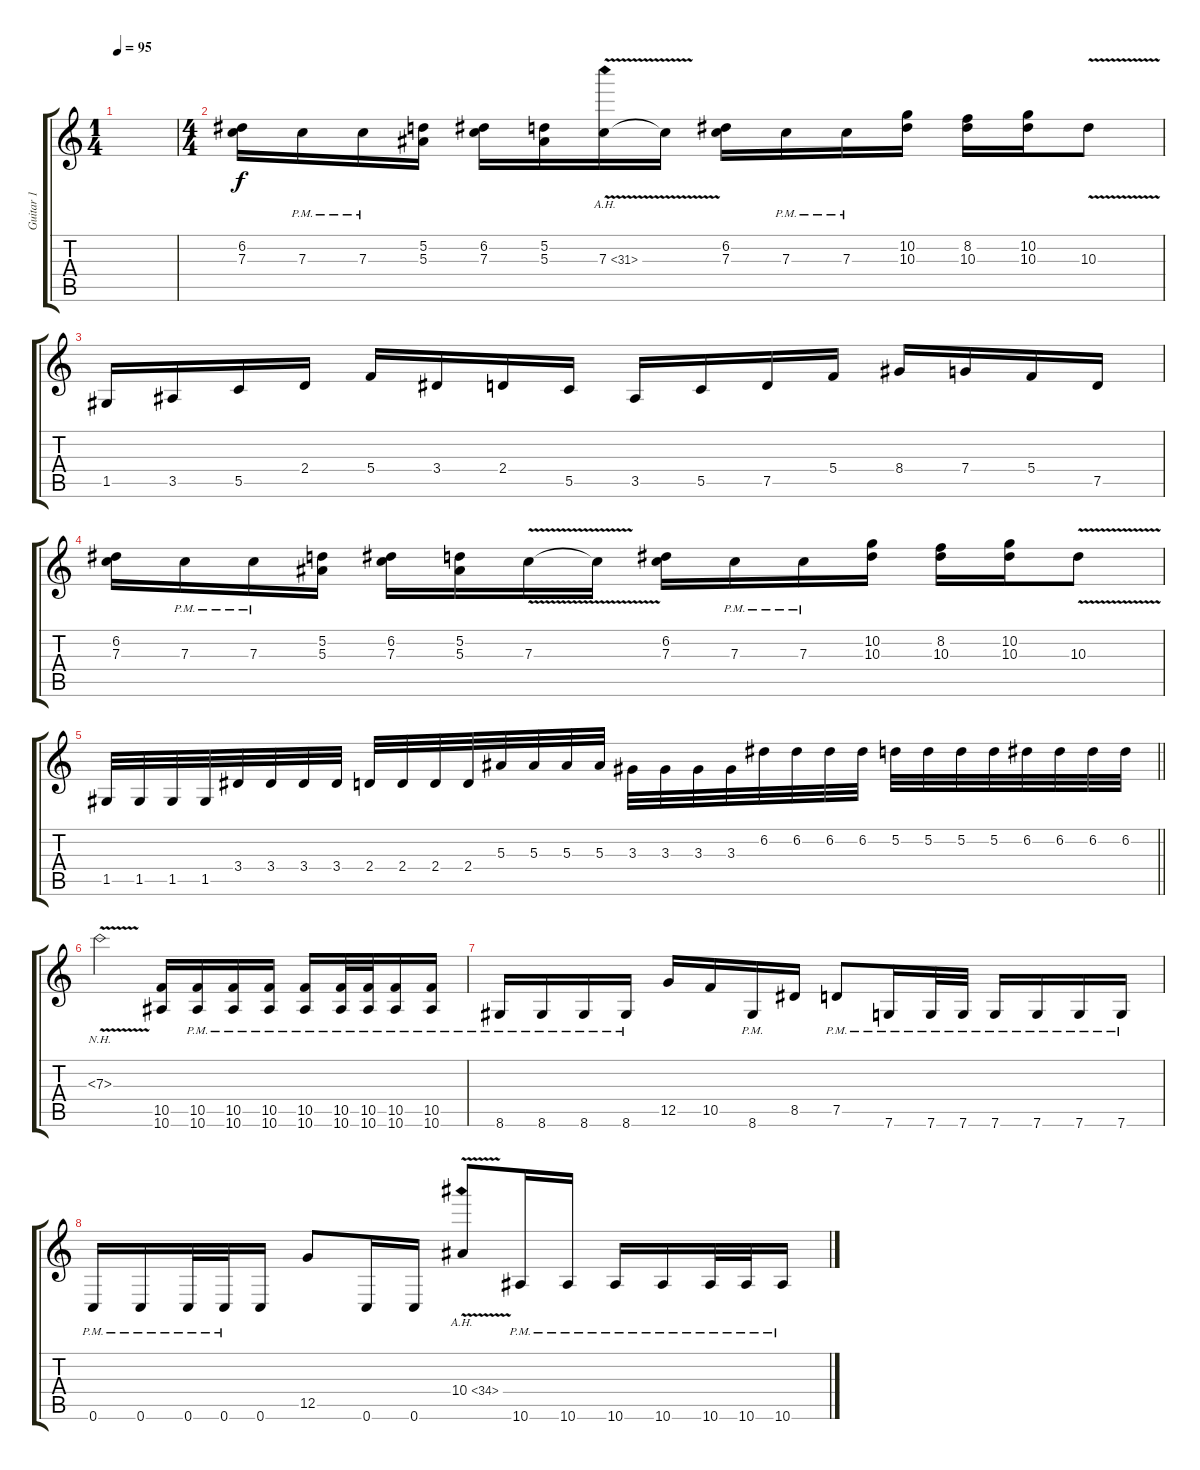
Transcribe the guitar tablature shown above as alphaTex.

\track ("Guitar 1" "Guitar 1") {instrument distortionguitar}
\staff {score tabs}
\tuning (D4 A3 F3 C3 G2 C2) {hide}
\ts (1 4)
\tempo 95
\clef g2
\ks c
|
\ts (4 4)
(6.2 7.3).16 7.3{pm}.16 7.3{pm}.16 (5.2 5.3).16 (6.2 7.3).16 (5.2 5.3).16 7.3{ah 24 v}.16 7.3{t}.16 (6.2 7.3).16 7.3{pm}.16 7.3{pm}.16 (10.2 10.3).16 (8.2 10.3).16 (10.2 10.3).16 10.3{v}.8 |
1.5.16 3.5.16 5.5.16 2.4.16 5.4.16 3.4.16 2.4.16 5.5.16 3.5.16 5.5.16 7.5.16 5.4.16 8.4.16 7.4.16 5.4.16 7.5.16 |
(6.2 7.3).16 7.3{pm}.16 7.3{pm}.16 (5.2 5.3).16 (6.2 7.3).16 (5.2 5.3).16 7.3{v}.16 7.3{t}.16 (6.2 7.3).16 7.3{pm}.16 7.3{pm}.16 (10.2 10.3).16 (8.2 10.3).16 (10.2 10.3).16 10.3{v}.8 |
\barLineRight lightlight
1.5.32 1.5.32 1.5.32 1.5.32 3.4.32 3.4.32 3.4.32 3.4.32 2.4.32 2.4.32 2.4.32 2.4.32 5.3.32 5.3.32 5.3.32 5.3.32 3.3.32 3.3.32 3.3.32 3.3.32 6.2.32 6.2.32 6.2.32 6.2.32 5.2.32 5.2.32 5.2.32 5.2.32 6.2.32 6.2.32 6.2.32 6.2.32 |
7.3{nh v}.2 (10.5 10.6).16 (10.5 10.6{pm}).16 (10.5 10.6{pm}).16 (10.5 10.6{pm}).16 (10.5 10.6{pm}).16 (10.5 10.6{pm}).32 (10.5 10.6{pm}).32 (10.5 10.6{pm}).16 (10.5 10.6{pm}).16 |
8.6{pm}.16 8.6{pm}.16 8.6{pm}.16 8.6{pm}.16 12.5.16 10.5.16 8.6{pm}.16 8.5.16 7.5{pm}.8 7.6{pm}.16 7.6{pm}.32 7.6{pm}.32 7.6{pm}.16 7.6{pm}.16 7.6{pm}.16 7.6{pm}.16 |
0.6{pm}.16 0.6{pm}.16 0.6{pm}.32 0.6{pm}.32 0.6.16 12.5.8 0.6.16 0.6.16 10.4{ah 24 v}.8 10.6{pm}.16 10.6{pm}.16 10.6{pm}.16 10.6{pm}.16 10.6{pm}.32 10.6{pm}.32 10.6{pm}.16
